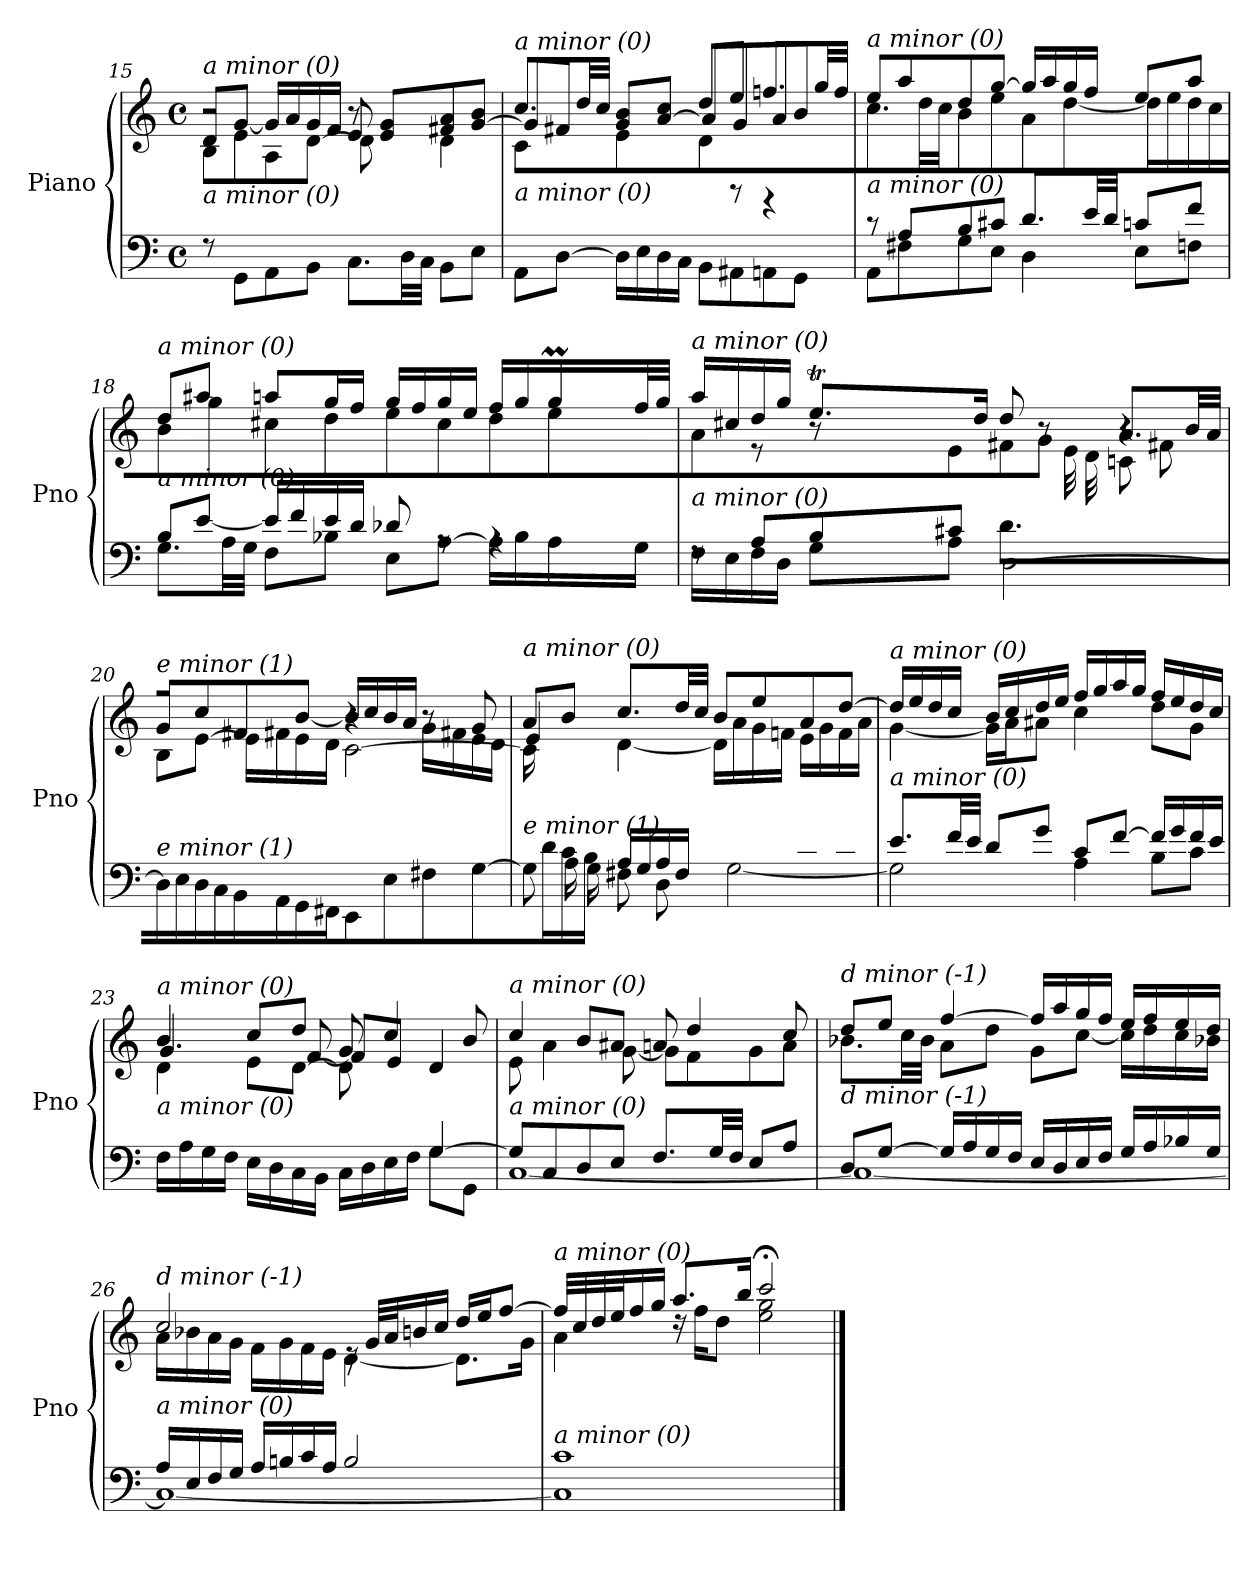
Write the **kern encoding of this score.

**kern	**kern
*part1	*part1
*staff2	*staff1
*I"Piano	*
*I'Pno	*
*clefF4	*clefG2
*k[]	*k[]
*M4/4	*M4/4
*met(c)	*met(c)
=15	=15
*^	*^
*	*^	*	*^
!	!	!	!LO:TX:i:t=a minor (0)	!	!
!LO:TX:i:t=a minor (0)	!	!	!	!	!
2ryy	2ryy	8rF	2r	8d/L	8B\L
.	.	8GG\L	.	[8g/J	8e\
.	.	8AA\	.	16g/LL]	8A\
.	.	.	.	16a/	.
.	.	8BB\J	.	16g/	[8d\J
.	.	.	.	16f/JJ	.
8ryy	8ryy	8.C\L	8r	8e/	8d\L]
4.ryy	8G/J	.	8e/ 8g/L	4.ryy	8ryy
.	.	32D\LL	.	.	.
.	.	32C\JJJ	.	.	.
.	4ryy	8BB\L	8f#X/ 8a/	.	4d\
.	.	8E\J	[8g/ 8b/J	.	.
!!LO:PB:g=z	!!	!!
=16	=16	=16	=16	=16	=16
!	!	!	!LO:TX:i:t=a minor (0)	!	!
!LO:TX:i:t=a minor (0)	!	!	!	!	!
4ryy	8ryy	8AA\L	8.cc/L	8g/L]	8c\L
.	8A/J	[8D\J	.	8f#X/J	8ryy
.	.	.	32dd/LL	.	.
.	.	.	32cc/JJJ	.	.
4ryy	4.ryy	16D\LL]	8g/ 8b/L	4ryy	4e\
.	.	16E\	.	.	.
.	.	16D\	[8a/ 8cc/J	.	.
.	.	16C\JJ	.	.	.
2ryy	.	8BB\L	8dd/L	8a/L]	8d\
.	8rb	8AA#Xi\	8ee/J	8g/	4.ryy
.	4rg	8AA\	8.ffn/L	8a/	.
.	.	8GG\J	.	8b/J	.
.	.	.	32gg/LL	.	.
.	.	.	32ff/JJJ	.	.
*	*v	*v	*	*	*
*	*	*	*v	*v
=17	=17	=17	=17
!	!	!LO:TX:i:t=a minor (0)	!
!LO:TX:i:t=a minor (0)	!	!	!
8r	8AA\L	8ee/L	8.cc\L
8A/L	8F#X\	8aa/	.
.	.	.	32dd\LL
.	.	.	32cc\JJJ
8B/	8G\	8dd/	8b\L
8c#X/J	8E\J	[8gg/J	8ee\J
8.d/L	4D\	16gg/LL]	8a\L
.	.	16aa/	.
.	.	16gg/	[8dd\J
32e/LL	.	16ff/JJ	.
32d/JJJ	.	.	.
8cn/L	8E\L	8ee/L	16dd\LL]
.	.	.	16ee\
8f/J	8Fn\J	8aa/J	16dd\
.	.	.	16cc\JJ
=18	=18	=18	=18
*	*^	*	*^
!	!	!	!LO:TX:i:t=a minor (0)	!	!
!LO:TX:i:t=a minor (0)	!	!	!	!	!
2..ryy	8B/L	8.G\L	8dd/L	8b\L	2..ryy
.	[8e/J	.	8aa#Xi/J	8gg\	.
.	.	32A\LL	.	.	.
.	.	32G\JJJ	.	.	.
.	16e/LL]	8F\L	8aa/L	8cc#X\	.
.	16f/	.	.	.	.
.	16e/	8B-X\J	16gg/L	8dd\J	.
.	16d/JJ	.	16ff/JJ	.	.
.	8d-Xi/	8E\L	16gg/LL	8ee\L	.
.	.	.	16ff/	.	.
.	8rA	[8A\J	16gg/	8cc#\	.
.	.	.	16ee/JJ	.	.
.	4rA	16A\LL]	16ff/LL	8dd\	.
.	.	16B-\	16gg/	.	.
16ryy	.	16A\	16ggM/	8ee\J	64aa!yy
.	.	.	.	.	64gg!yy
.	.	.	.	.	64aa!yy
.	.	.	.	.	64gg!yy
16ryy	.	16G\JJ	32ff/L	.	16ryy
.	.	.	32gg/JJJ	.	.
!!LO:LB:g=z
=19	=19	=19	=19	=19	=19
*	*	*	*	*	*^
!	!	!	!LO:TX:i:t=a minor (0)	!	!	!
!LO:TX:i:t=a minor (0)	!	!	!	!	!	!
4ryy	8rF	16F\LL	16aa/LL	8a\	4ryy	2ryy
.	.	16E\	16cc#X/	.	.	.
.	8A/L	16F\	16dd/	8r	.	.
.	.	16D\JJ	16gg/JJ	.	.	.
8.ryy	8B/	8G\L	8.eet/L	8r	64ff!yy	.
.	.	.	.	.	64ee!yy	.
.	.	.	.	.	64ff!yy	.
.	.	.	.	.	64ee!yy	.
.	.	.	.	.	64ff!yy	.
.	.	.	.	.	16..ee!yy	.
.	8c#X/J	8A\J	.	8e\	.	.
2ryy	.	.	16dd/Jk	.	2ryy	.
.	8.d/L	[2D\	8dd/	8f#X\L	.	8.ryy
.	.	.	8r	8g\J	.	.
.	4ryy	.	.	.	.	32e\LL
.	.	.	.	.	.	32d\JJJ
.	.	.	4r	8.a/L	.	8cn\L
.	.	.	.	.	.	8f#X\J
16ryy	16ryy	.	.	32b/LL	16ryy	.
.	.	.	.	32a/JJJ	.	.
*v	*v	*v	*	*	*	*
*	*	*	*v	*v
=20	=20	=20	=20
!	!LO:TX:i:t=e minor (1)	!	!
!LO:TX:i:t=e minor (1)	!	!	!
16D\LL]	2rff	8g/L	8B\L
16E\	.	.	.
16D\	.	8cc/	[8e\J
16C\JJ	.	.	.
16BB\LL	.	8f#X/	16e\LL]
16AA\	.	.	16f#X\
16GG\	.	[8b/J	16e\
16FF#X\JJ	.	.	16d\JJ
8EE\L	4r	16b/LL]	[2c\
.	.	16cc/	.
8E\	.	16b/	.
.	.	16a/JJ	.
8F#X\	8r	16g\LL	.
.	.	16f#X\	.
[8G\J	8g/	16e\	.
.	.	16d\JJ	.
=21	=21	=21	=21
*^	*	*	*
!	!	!LO:TX:i:t=a minor (0)	!	!
!LO:TX:i:t=e minor (1)	!	!	!	!
16ryy	8G\L]	8a/L	4e/	16c\LL]
16d/	.	.	.	2...ryy
16c/	16A\L	8b/J	.	.
16B/JJ	16G\JJ	.	.	.
16A/LL	8F#X\L	8.cc/L	[4d\	.
16G/	.	.	.	.
16A/	8D\J	.	.	.
16F#/JJ	.	32dd/LL	.	.
.	.	32cc/JJJ	.	.
8G/Lyy	[2G\	8b/L	16d\LL]	.
.	.	.	16a\	.
8B/	.	8ee/	16g\	.
.	.	.	16fn\JJ	.
8c/	.	8a/	16e\LL	.
.	.	.	16g\	.
8d/J	.	[8dd/J	16f\	.
.	.	.	16a\JJ	.
*	*	*	*v	*v
!!LO:LB:g=z
=22	=22	=22	=22
!	!	!LO:TX:i:t=a minor (0)	!
!LO:TX:i:t=a minor (0)	!	!	!
8.e/L	2G\]	16dd/LL]	[4g\
.	.	16ee/	.
.	.	16dd/	.
32f/LL	.	16cc/JJ	.
32e/JJJ	.	.	.
8d/L	.	16b/LL	16g\LL]
.	.	16cc/	16a\J
8g/J	.	16dd/	8a#Xi\J
.	.	16ee/JJ	.
8c/L	4A\	16ff/LL	4cc\
.	.	16gg/	.
[8f/J	.	16aa/	.
.	.	16gg/JJ	.
16f/LL]	8B\L	16ff/LL	8dd\L
16g/	.	16ee/	.
16f/	8c\J	16dd/	8g\J
16e/JJ	.	16cc/JJ	.
=23	=23	=23	=23
*	*	*	*^
!	!	!LO:TX:i:t=a minor (0)	!	!
!LO:TX:i:t=a minor (0)	!	!	!	!
2ryy	16F\LL	4b/	4.g/	4d\
.	16A\	.	.	.
.	16G\	.	.	.
.	16F\JJ	.	.	.
.	16E\LL	8cc/L	.	8e\L
.	16D\	.	.	.
.	16C\	8dd/J	[8f/	[8d\J
.	16BB\JJ	.	.	.
8ryy	16C\LL	8g/	8f/L]	8d\L]
.	16D\	.	.	.
8G/J	16E\	4cc/	8e/J	4.ryy
.	16F\JJ	.	.	.
[4G/	8G\L	.	4d/	.
.	8GG\J	8b/	.	.
*	*	*	*v	*v
=24	=24	=24	=24
!	!	!LO:TX:i:t=a minor (0)	!
!LO:TX:i:t=a minor (0)	!	!	!
8G/L]	[1C	4cc/	8e\
8C/	.	.	4a\
8D/	.	8b/L	.
8E/J	.	8a#Xi/J	[8g\
8.F/L	.	8a/	8g\L]
.	.	4dd/	8f\
32G/LL	.	.	.
32F/JJJ	.	.	.
8E/L	.	.	8g\
8A/J	.	8cc/	8a\J
!!LO:LB:g=z	!!
=25	=25	=25	=25
!	!	!LO:TX:i:t=d minor (-1)	!
!LO:TX:i:t=d minor (-1)	!	!	!
8D/L	1C_	8dd/L	8.b-X\L
[8G/J	.	8ee/J	.
.	.	.	32cc\LL
.	.	.	32b-\JJJ
16G/LL]	.	[4ff/	8a\L
16A/	.	.	.
16G/	.	.	8dd\J
16F/JJ	.	.	.
16E/LL	.	16ff/LL]	8g\L
16D/	.	16aa/	.
16E/	.	16gg/	[8cc\J
16F/JJ	.	16ff/JJ	.
16G/LL	.	16ee/LL	16cc\LL]
16A/	.	16ff/	16dd\
16B-X/	.	16ee/	16cc\
16G/JJ	.	16dd/JJ	16b-X\JJ
=26	=26	=26	=26
!	!	!LO:TX:i:t=d minor (-1)	!
!LO:TX:i:t=a minor (0)	!	!	!
16A/LL	1C_	2cc/	16a\LL
16E/	.	.	16b-X\
16F/	.	.	16a\
16G/JJ	.	.	16g\JJ
16A/LL	.	.	16f\LL
16Bn/	.	.	16g\
16c/	.	.	16f\
16A/JJ	.	.	16e\JJ
2B/	.	16re	[4d\
.	.	32g/LLL	.
.	.	32a/J	.
.	.	16bn/	.
.	.	16cc/JJ	.
.	.	16dd/LL	8.d\L]
.	.	16ee/J	.
.	.	[8ff/J	.
.	.	.	16g\Jk
=27	=27	=27	=27
!	!	!LO:TX:i:t=a minor (0)	!
!LO:TX:i:t=a minor (0)	!	!	!
1c	1C]	32ff/LLL]	4a\
.	.	32cc/	.
.	.	32dd/	.
.	.	32ee/J	.
.	.	16ff/	.
.	.	16gg/JJ	.
.	.	8.aa/L	16rdd
.	.	.	16ff\KL
.	.	.	8dd\J
.	.	16bb/Jk	.
.	.	2ccc;</	2ee\ 2gg\
*v	*v	*	*
*	*v	*v
==	==
*-	*-
